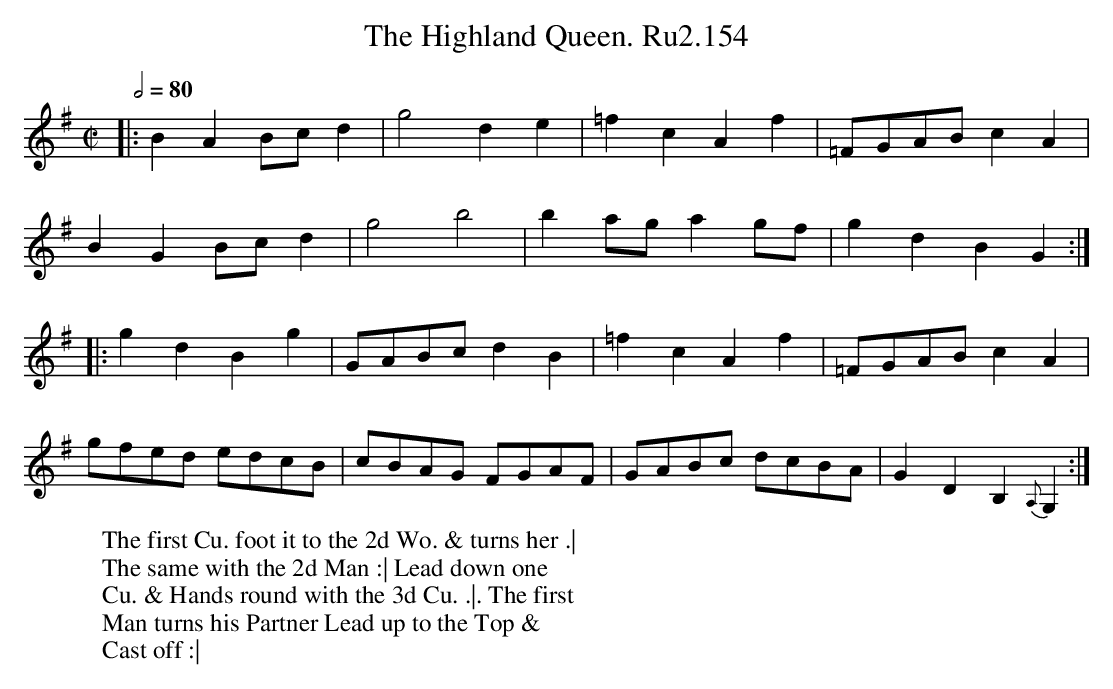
X:1
T:Highland Queen. Ru2.154, The
M:C|
L:1/4
W:The first Cu. foot it to the 2d Wo. & turns her .|
W:The same with the 2d Man :| Lead down one
W:Cu. & Hands round with the 3d Cu. .|. The first
W:Man turns his Partner Lead up to the Top &
W:Cast off :|
Q:1/2=80
K:G
|:BA B/c/d | g2 de | =fcAf | =F/G/A/B/ cA |
BG B/c/d | g2 b2 | ba/g/ ag/f/ | gd BG :|
|: gd Bg | G/A/B/c/ dB | =fc Af | =F/G/A/B/ cA |
g/f/e/d/ e/d/c/B/ | c/B/A/G/ F/G/A/F/ | \
G/A/B/c/ d/c/B/A/ | GD B, {A,}G, :|
